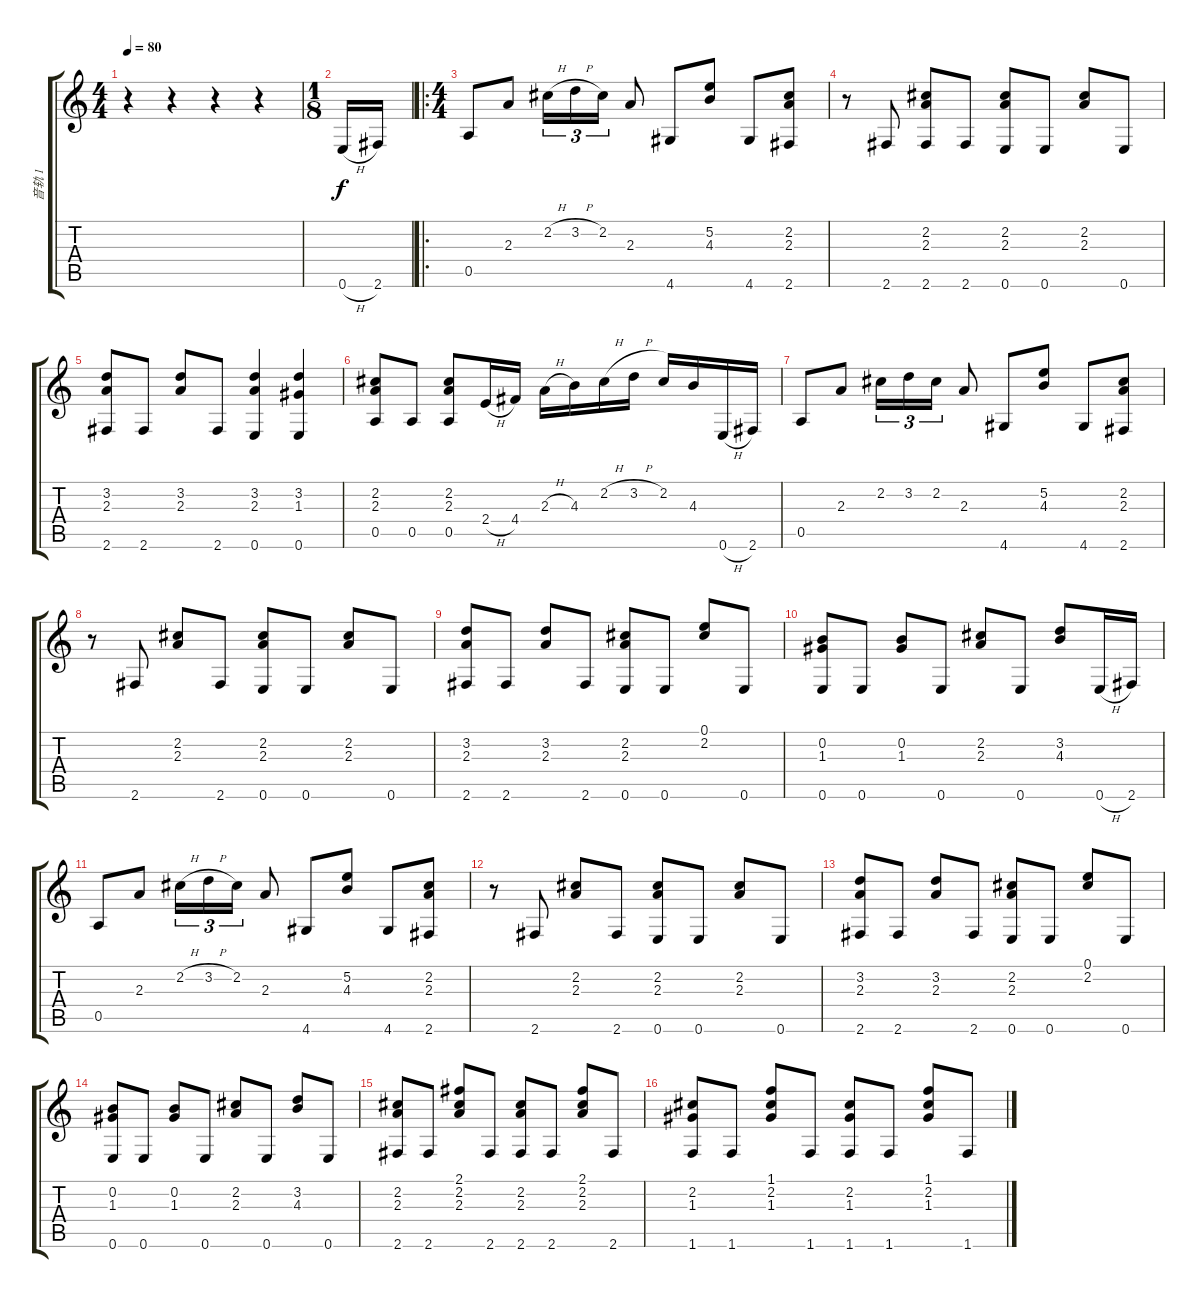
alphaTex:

\track ("音轨 1" "音轨 1") {instrument acousticguitarsteel}
\staff {score tabs}
\tuning (E4 B3 G3 D3 A2 E2) {hide}
\ts (4 4)
\tempo 80
\clef g2
\ks c
r.4{dy f instrument acousticguitarsteel} r.4 r.4 r.4 |
\ts (1 8)
0.6{h}.16 2.6.16 |
\ro
\ts (4 4)
0.5.8 2.3.8 2.2{h}.16{tu (3 2)} 3.2{h}.16{tu (3 2)} 2.2.16{tu (3 2)} 2.3.8 4.6.8 (5.2 4.3).8 4.6.8 (2.2 2.3 2.6).8 |
r.8 2.6.8 (2.2 2.3 2.6).8 2.6.8 (2.2 2.3 0.6).8 0.6.8 (2.2 2.3).8 0.6.8 |
(3.2 2.3 2.6).8 2.6.8 (3.2 2.3).8 2.6.8 (3.2 2.3 0.6).4 (3.2 1.3 0.6).4 |
(2.2 2.3 0.5).8 0.5.8 (2.2 2.3 0.5).8 2.4{h}.16 4.4.16 2.3{h}.16 4.3.16 2.2{h}.16 3.2{h}.16 2.2.16 4.3.16 0.6{h}.16 2.6.16 |
0.5.8 2.3.8 2.2.16{tu (3 2)} 3.2.16{tu (3 2)} 2.2.16{tu (3 2)} 2.3.8 4.6.8 (5.2 4.3).8 4.6.8 (2.2 2.3 2.6).8 |
r.8 2.6.8 (2.2 2.3).8 2.6.8 (2.2 2.3 0.6).8 0.6.8 (2.2 2.3).8 0.6.8 |
(3.2 2.3 2.6).8 2.6.8 (3.2 2.3).8 2.6.8 (2.2 2.3 0.6).8 0.6.8 (0.1 2.2).8 0.6.8 |
(0.2 1.3 0.6).8 0.6.8 (0.2 1.3).8 0.6.8 (2.2 2.3).8 0.6.8 (3.2 4.3).8 0.6{h}.16 2.6.16 |
0.5.8 2.3.8 2.2{h}.16{tu (3 2)} 3.2{h}.16{tu (3 2)} 2.2.16{tu (3 2)} 2.3.8 4.6.8 (5.2 4.3).8 4.6.8 (2.2 2.3 2.6).8 |
r.8 2.6.8 (2.2 2.3).8 2.6.8 (2.2 2.3 0.6).8 0.6.8 (2.2 2.3).8 0.6.8 |
(3.2 2.3 2.6).8 2.6.8 (3.2 2.3).8 2.6.8 (2.2 2.3 0.6).8 0.6.8 (0.1 2.2).8 0.6.8 |
(0.2 1.3 0.6).8 0.6.8 (0.2 1.3).8 0.6.8 (2.2 2.3).8 0.6.8 (3.2 4.3).8 0.6.8 |
(2.2 2.3 2.6).8 2.6.8 (2.1 2.2 2.3).8 2.6.8 (2.2 2.3 2.6).8 2.6.8 (2.1 2.2 2.3).8 2.6.8 |
(2.2 1.3 1.6).8 1.6.8 (1.1 2.2 1.3).8 1.6.8 (2.2 1.3 1.6).8 1.6.8 (1.1 2.2 1.3).8 1.6.8
